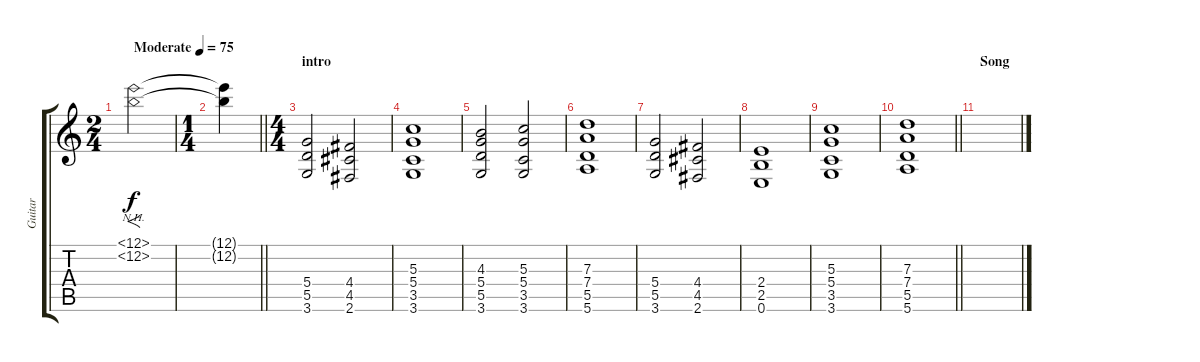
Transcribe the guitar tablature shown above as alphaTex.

\track ("Guitar" "Guitar") {instrument distortionguitar}
\staff {score tabs}
\tuning (E4 B3 G3 D3 A2 E2) {hide}
\ts (2 4)
\tempo (75 "Moderate")
\clef g2
\ks c
(12.1{nh} 12.2{nh}).2{f dy f instrument distortionguitar} |
\ts (1 4)
\barLineRight lightlight
(12.1{t} 12.2{t}).4 |
\ts (4 4)
\section ("" "intro")
(5.4 5.5 3.6).2 (4.4 4.5 2.6).2 |
(5.3 5.4 3.5 3.6).1 |
(4.3 5.4 5.5 3.6).2 (5.3 5.4 3.5 3.6).2 |
(7.3 7.4 5.5 5.6).1 |
(5.4 5.5 3.6).2 (4.4 4.5 2.6).2 |
(2.4 2.5 0.6).1 |
(5.3 5.4 3.5 3.6).1 |
\barLineRight lightlight
(7.3 7.4 5.5 5.6).1 |
\section ("" "Song")
